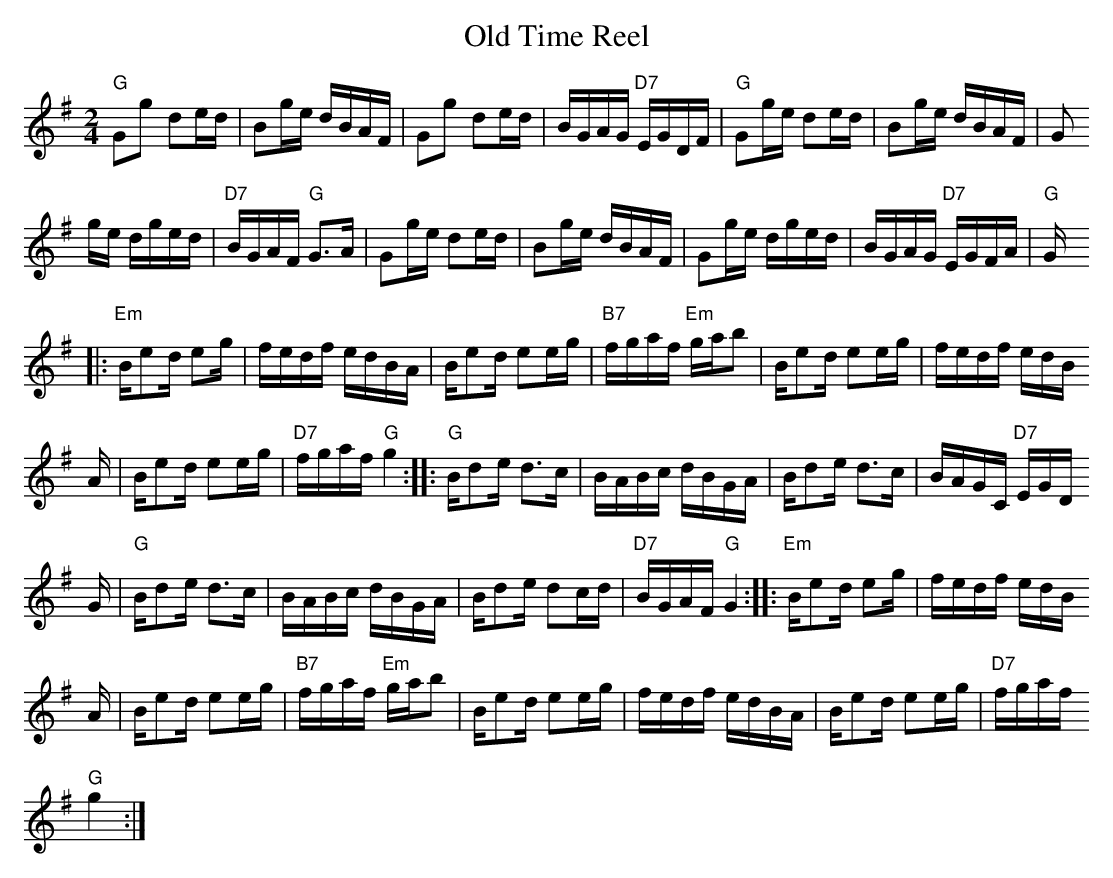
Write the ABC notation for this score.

X:1
T:Old Time Reel
M:2/4
L:1/16
K:G
"G"G2g2 d2ed|B2ge dBAF|G2g2 d2ed|BGAG "D7"EGDF|"G"G2ge d2ed|B2ge dBAF|G2
ge dged|"D7"BGAF "G"G3A|G2ge d2ed|B2ge dBAF|G2ge dged|BGAG "D7"EGFA|"G"G
4|:"Em"Be2d e2g|fedf edBA|Be2d e2eg|"B7"fgaf "Em"gab2|Be2d e2eg|fedf edB
A|Be2d e2eg|"D7"fgaf "G"g4:||:"G"Bd2e d3c|BABc dBGA|Bd2e d3c|BAGC "D7"EGD
G|"G"Bd2e d3c|BABc dBGA|Bd2e d2cd|"D7"BGAF "G"G4:||:"Em"Be2d e2g|fedf edB
A|Be2d e2eg|"B7"fgaf "Em"gab2|Be2d e2eg|fedf edBA|Be2d e2eg|"D7"fgaf "G"
g4:|
